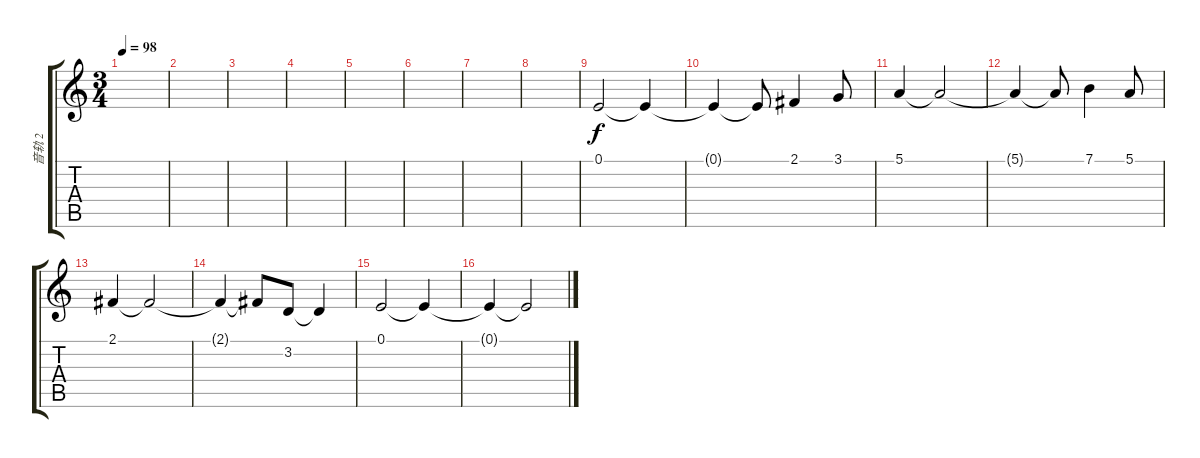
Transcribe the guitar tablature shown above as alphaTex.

\track ("音轨 2" "音轨 2") {instrument choiraahs}
\staff {score tabs}
\tuning (E4 B3 G3 D3 A2 E2) {hide}
\ts (3 4)
\tempo 98
\clef g2
\ks c
|
|
|
|
|
|
|
|
0.1.2 0.1{t}.4 |
0.1{t}.4 0.1{t}.8 2.1.4 3.1.8 |
5.1.4 5.1{t}.2 |
5.1{t}.4 5.1{t}.8 7.1.4 5.1.8 |
2.1.4 2.1{t}.2 |
2.1{t}.4 2.1{t}.8 3.2.8 3.2{t}.4 |
0.1.2 0.1{t}.4 |
0.1{t}.4 0.1{t}.2
